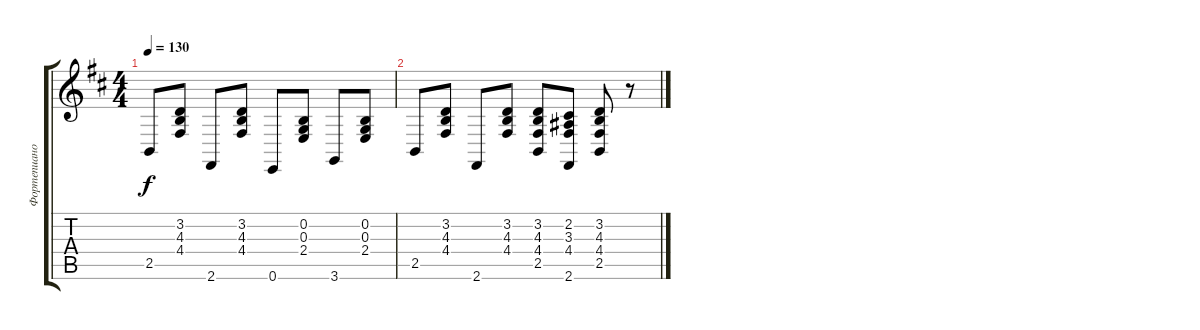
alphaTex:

\track ("Фортепиано" "Фортепиано") {instrument electricgrandpiano}
\staff {score tabs}
\tuning (E4 B3 G3 D3 A2 E2) {hide}
\ts (4 4)
\tempo 130
\clef g2
\ks bminor
2.5.8{dy f} (3.2 4.3 4.4).8 2.6.8 (3.2 4.3 4.4).8 0.6.8 (0.2 0.3 2.4).8 3.6.8 (0.2 0.3 2.4).8 |
2.5.8 (3.2 4.3 4.4).8 2.6.8 (3.2 4.3 4.4).8 (3.2 4.3 4.4 2.5).8 (2.2 3.3 4.4 2.6).8 (3.2 4.3 4.4 2.5).8 r.8
